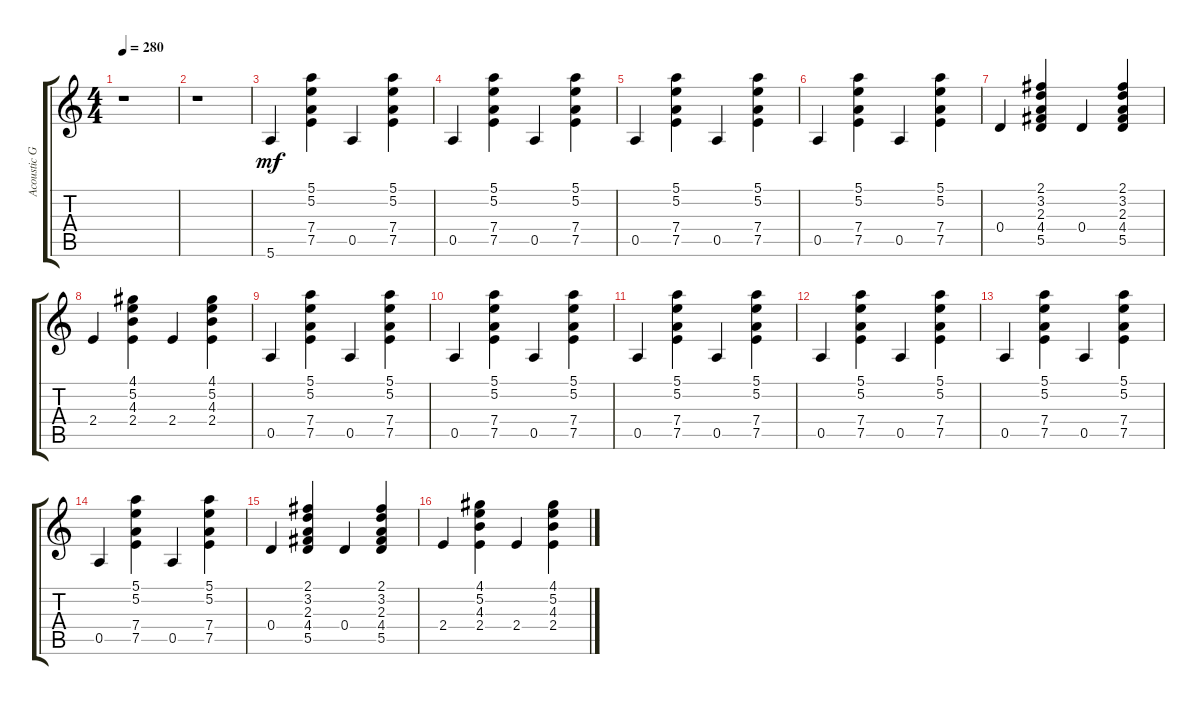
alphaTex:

\track ("Acoustic Guitar " "Acoustic G") {instrument acousticguitarsteel}
\staff {score tabs}
\tuning (E4 B3 G3 D3 A2 E2) {hide}
\ts (4 4)
\tempo 280
\clef g2
\ks c
r.1{dy mf instrument acousticguitarsteel} |
r.1 |
5.6.4 (5.1 5.2 7.4 7.5).4 0.5.4 (5.1 5.2 7.4 7.5).4 |
0.5.4 (5.1 5.2 7.4 7.5).4 0.5.4 (5.1 5.2 7.4 7.5).4 |
0.5.4 (5.1 5.2 7.4 7.5).4 0.5.4 (5.1 5.2 7.4 7.5).4 |
0.5.4 (5.1 5.2 7.4 7.5).4 0.5.4 (5.1 5.2 7.4 7.5).4 |
0.4.4 (2.1 3.2 2.3 4.4 5.5).4 0.4.4 (2.1 3.2 2.3 4.4 5.5).4 |
2.4.4 (4.1 5.2 4.3 2.4).4 2.4.4 (4.1 5.2 4.3 2.4).4 |
0.5.4 (5.1 5.2 7.4 7.5).4 0.5.4 (5.1 5.2 7.4 7.5).4 |
0.5.4 (5.1 5.2 7.4 7.5).4 0.5.4 (5.1 5.2 7.4 7.5).4 |
0.5.4 (5.1 5.2 7.4 7.5).4 0.5.4 (5.1 5.2 7.4 7.5).4 |
0.5.4 (5.1 5.2 7.4 7.5).4 0.5.4 (5.1 5.2 7.4 7.5).4 |
0.5.4 (5.1 5.2 7.4 7.5).4 0.5.4 (5.1 5.2 7.4 7.5).4 |
0.5.4 (5.1 5.2 7.4 7.5).4 0.5.4 (5.1 5.2 7.4 7.5).4 |
0.4.4 (2.1 3.2 2.3 4.4 5.5).4 0.4.4 (2.1 3.2 2.3 4.4 5.5).4 |
2.4.4 (4.1 5.2 4.3 2.4).4 2.4.4 (4.1 5.2 4.3 2.4).4
